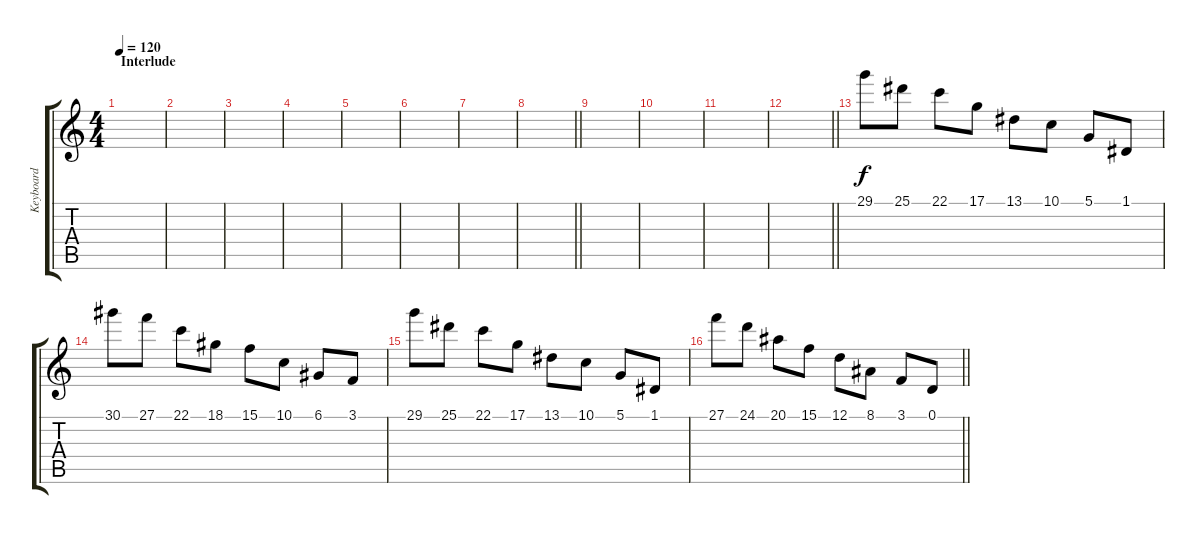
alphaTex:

\track ("Keyboard" "Keyboard") {instrument lead1square}
\staff {score tabs}
\tuning (D4 A3 F3 C3 G2 D2) {hide}
\ts (4 4)
\section ("" "Interlude")
\tempo 120
\clef g2
\ks c
|
|
|
|
|
|
|
\barLineRight lightlight
|
|
|
|
\barLineRight lightlight
|
29.1.8 25.1.8 22.1.8 17.1.8 13.1.8 10.1.8 5.1.8 1.1.8 |
30.1.8 27.1.8 22.1.8 18.1.8 15.1.8 10.1.8 6.1.8 3.1.8 |
29.1.8 25.1.8 22.1.8 17.1.8 13.1.8 10.1.8 5.1.8 1.1.8 |
\barLineRight lightlight
27.1.8 24.1.8 20.1.8 15.1.8 12.1.8 8.1.8 3.1.8 0.1.8
